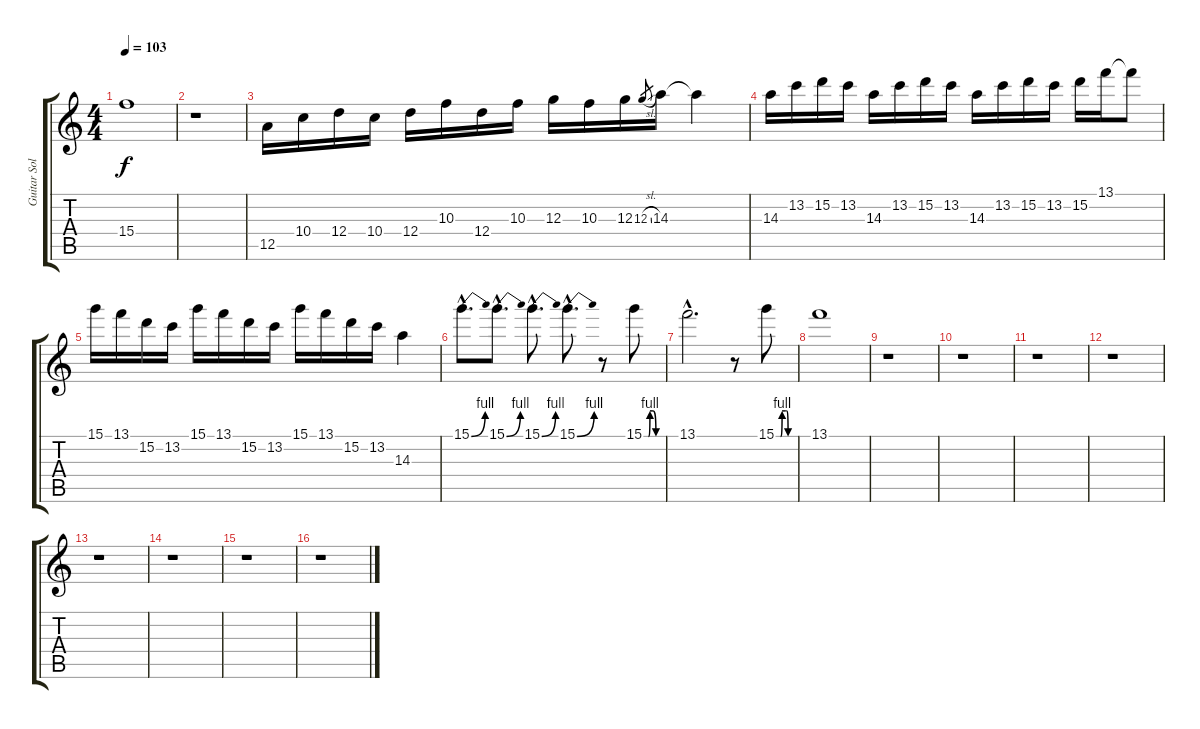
\track ("Guitar Solo" "Guitar Sol") {instrument distortionguitar}
\staff {score tabs}
\tuning (E4 B3 G3 D3 A2 D2) {hide}
\ts (4 4)
\tempo 103
\clef g2
\ks c
15.4{t}.1{dy f} |
r.1 |
12.5.16 10.4.16 12.4.16 10.4.16 12.4.16 10.3.16 12.4.16 10.3.16 12.3.16 10.3.16 12.3.16 12.3{sl}.8{gr} 14.3.16 14.3{t}.4 |
14.3.16 13.2.16 15.2.16 13.2.16 14.3.16 13.2.16 15.2.16 13.2.16 14.3.16 13.2.16 15.2.16 13.2.16 15.2.16 13.1.16 13.1{t}.8 |
15.1.16 13.1.16 15.2.16 13.2.16 15.1.16 13.1.16 15.2.16 13.2.16 15.1.16 13.1.16 15.2.16 13.2.16 14.3.4 |
15.1{be (bend 0 0 60 4) hac}.8{d} 15.1{be (bend 0 0 60 4) hac}.8{d} 15.1{be (bend 0 0 60 4) hac}.8{d} 15.1{be (bend 0 0 60 4) hac}.8{d} r.8 15.1{be (custom 0 0 15 0 20 4 30 4 40 0 60 0)}.8 |
13.1{hac}.2{d} r.8 15.1{be (custom 0 0 15 0 20 4 30 4 35 4 40 0 60 0)}.8 |
13.1.1 |
r.1 |
r.1 |
r.1 |
r.1 |
r.1 |
r.1 |
r.1 |
r.1
